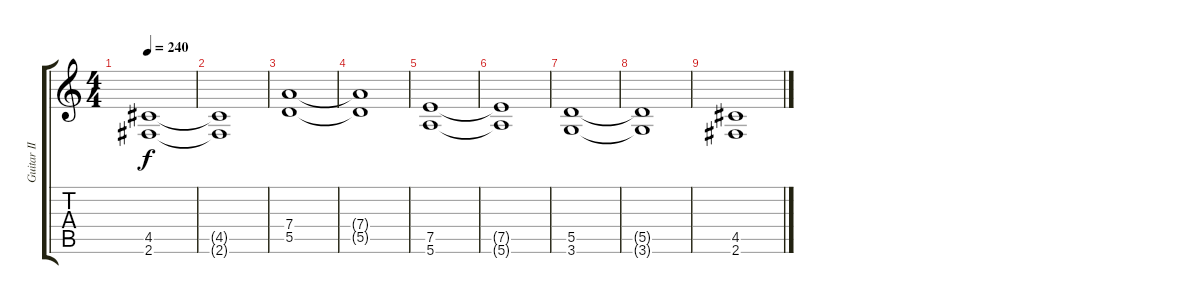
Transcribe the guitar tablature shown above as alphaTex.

\track ("Guitar II" "Guitar II") {instrument overdrivenguitar}
\staff {score tabs}
\tuning (E4 B3 G3 D3 A2 E2) {hide}
\ts (4 4)
\tempo 240
\clef g2
\ks c
(4.5 2.6).1{dy f} |
(4.5{t} 2.6{t}).1 |
(7.4 5.5).1 |
(7.4{t} 5.5{t}).1 |
(7.5 5.6).1 |
(7.5{t} 5.6{t}).1 |
(5.5 3.6).1 |
(5.5{t} 3.6{t}).1 |
(4.5 2.6).1
